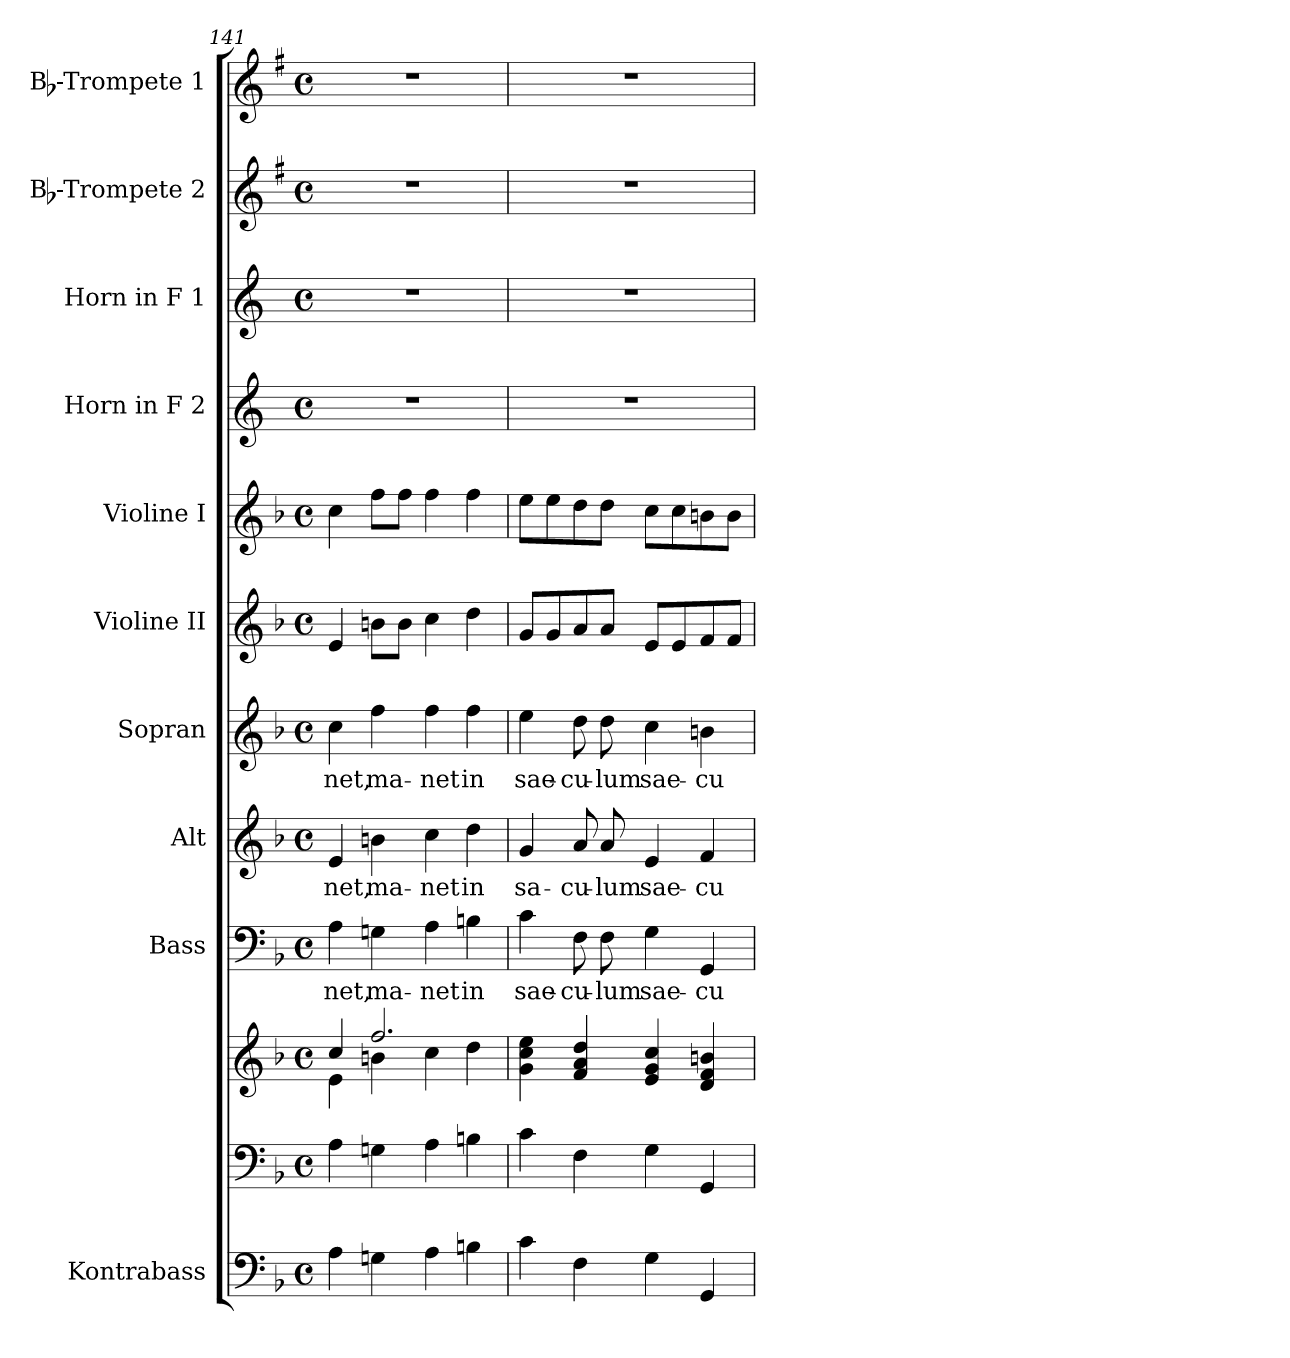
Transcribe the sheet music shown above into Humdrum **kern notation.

**kern	**kern	**kern	**kern	**text	**kern	**text	**kern	**text	**kern	**kern	**kern	**kern	**kern	**kern
*part11	*part10	*part10	*part9	*part9	*part8	*part8	*part7	*part7	*part6	*part5	*part4	*part3	*part2	*part1
*staff12	*staff11	*staff10	*staff9	*staff9	*staff8	*staff8	*staff7	*staff7	*staff6	*staff5	*staff4	*staff3	*staff2	*staff1
*I"Kontrabass	*	*	*I"Bass	*	*I"Alt	*	*I"Sopran	*	*I"Violine II	*I"Violine I	*I"Horn in F 2	*I"Horn in F 1	*I"Bb-Trompete 2	*I"Bb-Trompete 1
*I'Kb.	*	*	*I'B.	*	*I'A.	*	*I'S.	*	*I'Vl. II	*I'Vl. I	*	*	*I'Bb Trp. 2	*I'Bb Trp. 1
!!LO:PB:g=z
*clefF4	*clefF4	*clefG2	*clefF4	*	*clefG2	*	*clefG2	*	*clefG2	*clefG2	*clefG2	*clefG2	*clefG2	*clefG2
*ITrd7c12	*	*	*	*	*	*	*	*	*	*	*ITrd4c7	*ITrd4c7	*ITrd1c2	*ITrd1c2
*k[b-]	*k[b-]	*k[b-]	*k[b-]	*	*k[b-]	*	*k[b-]	*	*k[b-]	*k[b-]	*k[b-]	*k[b-]	*k[b-]	*k[b-]
*F:	*F:	*F:	*F:	*	*F:	*	*F:	*	*F:	*F:	*F:	*F:	*F:	*F:
*M4/4	*M4/4	*M4/4	*M4/4	*	*M4/4	*	*M4/4	*	*M4/4	*M4/4	*M4/4	*M4/4	*M4/4	*M4/4
*met(c)	*met(c)	*met(c)	*met(c)	*	*met(c)	*	*met(c)	*	*met(c)	*met(c)	*met(c)	*met(c)	*met(c)	*met(c)
=141	=141	=141	=141	=141	=141	=141	=141	=141	=141	=141	=141	=141	=141	=141
*	*	*^	*	*	*	*	*	*	*	*	*	*	*	*
!	!	!	!	!	!LO:LY:b	!	!LO:LY:b	!	!LO:LY:b	!	!	!	!	!	!
4AA\	4A\	4cc/	4e\	4A\	-net,	4e/	-net,	4cc\	-net,	4e/	4cc\	1r	1r	1r	1r
!	!	!	!	!	!LO:LY:b	!	!LO:LY:b	!	!LO:LY:b	!	!	!	!	!	!
4GGn\	4Gn\	2.ff/	4bn\	4Gn\	ma-	4bn\	ma-	4ff\	ma-	8bn\L	8ff\L	.	.	.	.
.	.	.	.	.	.	.	.	.	.	8b\J	8ff\J	.	.	.	.
!	!	!	!	!	!LO:LY:b	!	!LO:LY:b	!	!LO:LY:b	!	!	!	!	!	!
4AA\	4A\	.	4cc\	4A\	-net	4cc\	-net	4ff\	-net	4cc\	4ff\	.	.	.	.
!	!	!	!	!	!LO:LY:b	!	!LO:LY:b	!	!LO:LY:b	!	!	!	!	!	!
4BBn\	4Bn\	.	4dd\	4Bn\	in	4dd\	in	4ff\	in	4dd\	4ff\	.	.	.	.
=142	=142	=142	=142	=142	=142	=142	=142	=142	=142	=142	=142	=142	=142	=142	=142
!	!	!	!	!	!LO:LY:b	!	!LO:LY:b	!	!LO:LY:b	!	!	!	!	!	!
*	*	*v	*v	*	*	*	*	*	*	*	*	*	*	*	*
4C\	4c\	4g\ 4cc\ 4ee\	4c\	sae-	4g/	sa-	4ee\	sae-	8g/L	8ee\L	1r	1r	1r	1r
.	.	.	.	.	.	.	.	.	8g/	8ee\	.	.	.	.
!	!	!	!	!LO:LY:b	!	!LO:LY:b	!	!LO:LY:b	!	!	!	!	!	!
4FF\	4F\	4f/ 4a/ 4dd/	8F\	-cu-	8a/	-cu-	8dd\	-cu-	8a/	8dd\	.	.	.	.
!	!	!	!	!LO:LY:b	!	!LO:LY:b	!	!LO:LY:b	!	!	!	!	!	!
.	.	.	8F\	-lum	8a/	-lum	8dd\	-lum	8a/J	8dd\J	.	.	.	.
!	!	!	!	!LO:LY:b	!	!LO:LY:b	!	!LO:LY:b	!	!	!	!	!	!
4GG\	4G\	4e/ 4g/ 4cc/	4G\	sae-	4e/	sae-	4cc\	sae-	8e/L	8cc\L	.	.	.	.
.	.	.	.	.	.	.	.	.	8e/	8cc\	.	.	.	.
!	!	!	!	!LO:LY:b	!	!LO:LY:b	!	!LO:LY:b	!	!	!	!	!	!
4GGG/	4GG/	4d/ 4f/ 4bn/	4GG/	-cu-	4f/	-cu-	4bn\	-cu-	8f/	8bn\	.	.	.	.
.	.	.	.	.	.	.	.	.	8f/J	8b\J	.	.	.	.
=	=	=	=	=	=	=	=	=	=	=	=	=	=	=
*-	*-	*-	*-	*-	*-	*-	*-	*-	*-	*-	*-	*-	*-	*-
